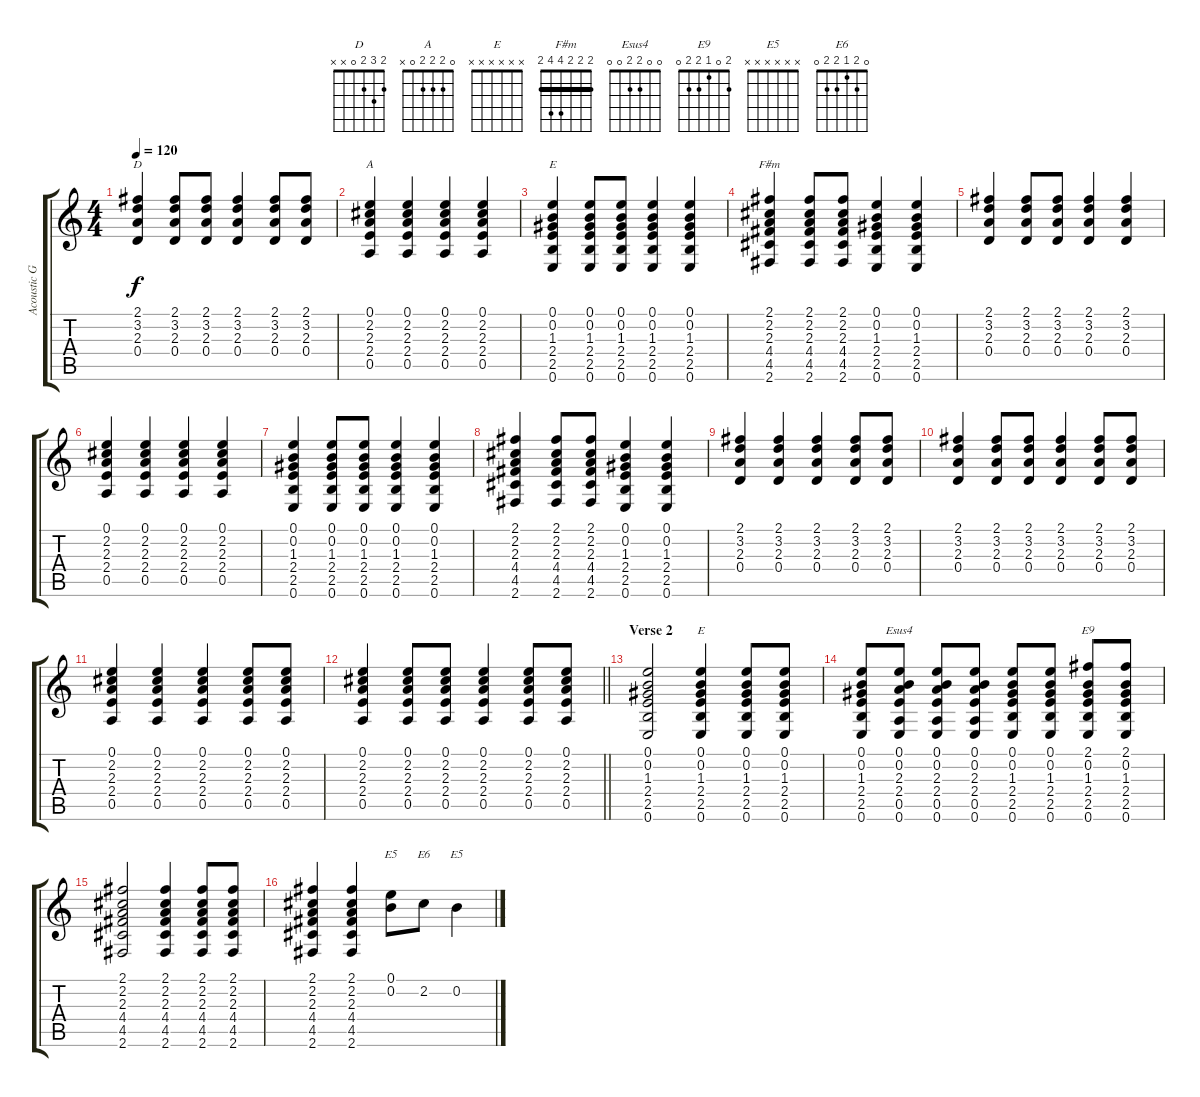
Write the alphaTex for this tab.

\track ("Acoustic Gtr" "Acoustic G") {instrument acousticguitarnylon}
\staff {score tabs}
\tuning (E4 B3 G3 D3 A2 E2) {hide}
\chord ("D" 2 3 2 0 x x)
\chord ("A" 0 2 2 2 0 x)
\chord ("E" 0 0 1 2 2 0)
\chord ("F#m" 2 2 2 4 4 2) {barre 2}
\chord ("E" x x x x x x)
\chord ("Esus4" 0 0 2 2 0 0)
\chord ("E9" 2 0 1 2 2 0)
\chord ("E5" x x x 2 2 0)
\chord ("E6" 0 2 1 2 2 0)
\chord ("E5" x x x x x x)
\ts (4 4)
\tempo 120
\clef g2
\ks c
(2.1 3.2 2.3 0.4).4{ch "D" dy f} (2.1 3.2 2.3 0.4).8 (2.1 3.2 2.3 0.4).8 (2.1 3.2 2.3 0.4).4 (2.1 3.2 2.3 0.4).8 (2.1 3.2 2.3 0.4).8 |
(0.1 2.2 2.3 2.4 0.5).4{ch "A"} (0.1 2.2 2.3 2.4 0.5).4 (0.1 2.2 2.3 2.4 0.5).4 (0.1 2.2 2.3 2.4 0.5).4 |
(0.1 0.2 1.3 2.4 2.5 0.6).4{ch "E"} (0.1 0.2 1.3 2.4 2.5 0.6).8 (0.1 0.2 1.3 2.4 2.5 0.6).8 (0.1 0.2 1.3 2.4 2.5 0.6).4 (0.1 0.2 1.3 2.4 2.5 0.6).4 |
(2.1 2.2 2.3 4.4 4.5 2.6).4{ch "F#m"} (2.1 2.2 2.3 4.4 4.5 2.6).8 (2.1 2.2 2.3 4.4 4.5 2.6).8 (0.1 0.2 1.3 2.4 2.5 0.6).4 (0.1 0.2 1.3 2.4 2.5 0.6).4 |
(2.1 3.2 2.3 0.4).4 (2.1 3.2 2.3 0.4).8 (2.1 3.2 2.3 0.4).8 (2.1 3.2 2.3 0.4).4 (2.1 3.2 2.3 0.4).4 |
(0.1 2.2 2.3 2.4 0.5).4 (0.1 2.2 2.3 2.4 0.5).4 (0.1 2.2 2.3 2.4 0.5).4 (0.1 2.2 2.3 2.4 0.5).4 |
(0.1 0.2 1.3 2.4 2.5 0.6).4 (0.1 0.2 1.3 2.4 2.5 0.6).8 (0.1 0.2 1.3 2.4 2.5 0.6).8 (0.1 0.2 1.3 2.4 2.5 0.6).4 (0.1 0.2 1.3 2.4 2.5 0.6).4 |
(2.1 2.2 2.3 4.4 4.5 2.6).4 (2.1 2.2 2.3 4.4 4.5 2.6).8 (2.1 2.2 2.3 4.4 4.5 2.6).8 (0.1 0.2 1.3 2.4 2.5 0.6).4 (0.1 0.2 1.3 2.4 2.5 0.6).4 |
(2.1 3.2 2.3 0.4).4 (2.1 3.2 2.3 0.4).4 (2.1 3.2 2.3 0.4).4 (2.1 3.2 2.3 0.4).8 (2.1 3.2 2.3 0.4).8 |
(2.1 3.2 2.3 0.4).4 (2.1 3.2 2.3 0.4).8 (2.1 3.2 2.3 0.4).8 (2.1 3.2 2.3 0.4).4 (2.1 3.2 2.3 0.4).8 (2.1 3.2 2.3 0.4).8 |
(0.1 2.2 2.3 2.4 0.5).4 (0.1 2.2 2.3 2.4 0.5).4 (0.1 2.2 2.3 2.4 0.5).4 (0.1 2.2 2.3 2.4 0.5).8 (0.1 2.2 2.3 2.4 0.5).8 |
\barLineRight lightlight
(0.1 2.2 2.3 2.4 0.5).4 (0.1 2.2 2.3 2.4 0.5).8 (0.1 2.2 2.3 2.4 0.5).8 (0.1 2.2 2.3 2.4 0.5).4 (0.1 2.2 2.3 2.4 0.5).8 (0.1 2.2 2.3 2.4 0.5).8 |
\section ("" "Verse 2")
(0.1 0.2 1.3 2.4 2.5 0.6).2 (0.1 0.2 1.3 2.4 2.5 0.6).4{ch "E"} (0.1 0.2 1.3 2.4 2.5 0.6).8 (0.1 0.2 1.3 2.4 2.5 0.6).8 |
(0.1 0.2 1.3 2.4 2.5 0.6).8 (0.1 0.2 2.3 2.4 0.5 0.6).8{ch "Esus4"} (0.1 0.2 2.3 2.4 0.5 0.6).8 (0.1 0.2 2.3 2.4 0.5 0.6).8 (0.1 0.2 1.3 2.4 2.5 0.6).8 (0.1 0.2 1.3 2.4 2.5 0.6).8 (2.1 0.2 1.3 2.4 2.5 0.6).8{ch "E9"} (2.1 0.2 1.3 2.4 2.5 0.6).8 |
(2.1 2.2 2.3 4.4 4.5 2.6).2 (2.1 2.2 2.3 4.4 4.5 2.6).4 (2.1 2.2 2.3 4.4 4.5 2.6).8 (2.1 2.2 2.3 4.4 4.5 2.6).8 |
(2.1 2.2 2.3 4.4 4.5 2.6).4 (2.1 2.2 2.3 4.4 4.5 2.6).4 (0.1 0.2).8{ch "E5"} 2.2.8{ch "E6"} 0.2.4{ch "E5"}
